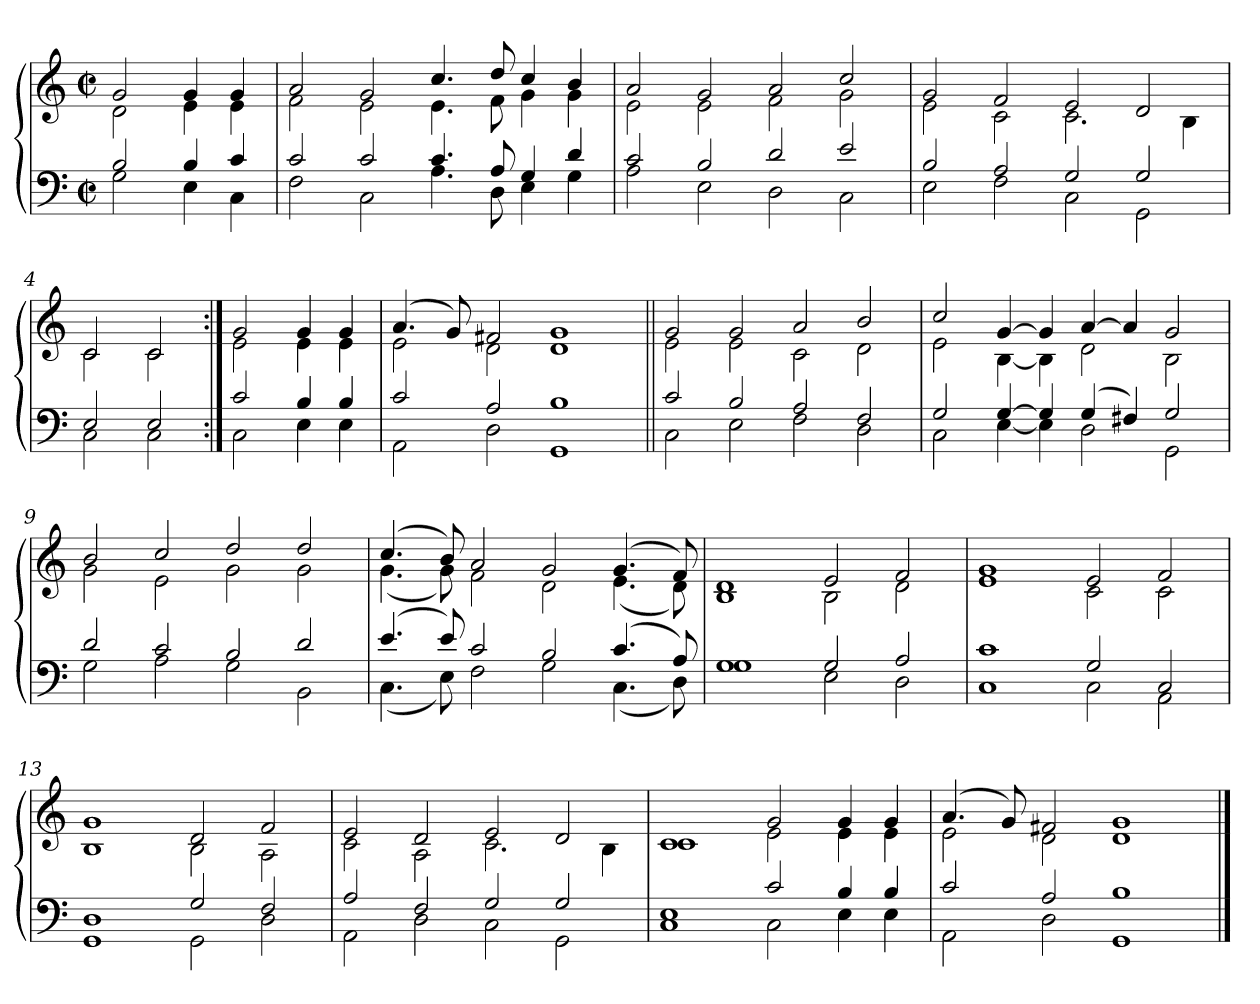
**kern	**kern
*part1	*part1
*staff2	*staff1
*clefF4	*clefG2
*k[]	*k[]
*G:mix	*G:mix
*M2/2	*M2/2
*met(c|)	*met(c|)
=	=
*^	*^
2B	2G	2g	2d
4B	4E	4g	4e
4c	4C	4g	4e
=1	=1	=1	=1
2c	2F	2a	2f
2c	2C	2g	2e
4.c	4.A	4.cc	4.e
8A	8D	8dd	8f
4G	4E	4cc	4g
4d	4G	4b	4g
=2	=2	=2	=2
2c	2A	2a	2e
2B	2E	2g	2e
2d	2D	2a	2f
2e	2C	2cc	2g
=3	=3	=3	=3
2B	2E	2g	2e
2A	2F	2f	2c
2G	2C	2e	2.c
2G	2GG	2d	.
.	.	.	4B
=4	=4	=4	=4
2E	2C	2c	2c
2E	2C	2c	2c
=5:|!	=5:|!	=5:|!	=5:|!
2c	2C	2g	2e
4B	4E	4g	4e
4B	4E	4g	4e
=6	=6	=6	=6
2c	2AA	(4.a	2e
.	.	8g)	.
2A	2D	2f#X	2d
1B	1GG	1g	1d
=7||	=7||	=7||	=7||
2c	2C	2g	2e
2B	2E	2g	2e
2A	2F	2a	2c
2F	2D	2b	2d
=8	=8	=8	=8
2G	2C	2cc	2e
[4G	[4E	[4g	[4B
4G]	4E]	4g]	4B]
(4G	2D	[4a	2d
4F#X)	.	4a]	.
2G	2GG	2g	2B
=9	=9	=9	=9
2d	2G	2b	2g
2c	2A	2cc	2e
2B	2G	2dd	2g
2d	2BB	2dd	2g
=10	=10	=10	=10
(4.e	(4.C	(4.cc	(4.g
8e)	8E)	8b)	8g)
2c	2F	2a	2f
2B	2G	2g	2d
(4.c	(4.C	(4.g	(4.e
8A)	8D)	8f)	8d)
=11	=11	=11	=11
1G	1G	1d	1B
2G	2E	2e	2B
2A	2D	2f	2d
=12	=12	=12	=12
1c	1C	1g	1e
2G	2C	2e	2c
2C	2AA	2f	2c
=13	=13	=13	=13
1D	1GG	1g	1B
2G	2GG	2d	2B
2F	2D	2f	2A
=14	=14	=14	=14
2A	2AA	2e	2c
2F	2D	2d	2A
2G	2C	2e	2.c
2G	2GG	2d	.
.	.	.	4B
=15	=15	=15	=15
1E	1C	1c	1c
2c	2C	2g	2e
4B	4E	4g	4e
4B	4E	4g	4e
=16	=16	=16	=16
2c	2AA	(4.a	2e
.	.	8g)	.
2A	2D	2f#X	2d
1B	1GG	1g	1d
*v	*v	*	*
*	*v	*v
==	==
*-	*-
